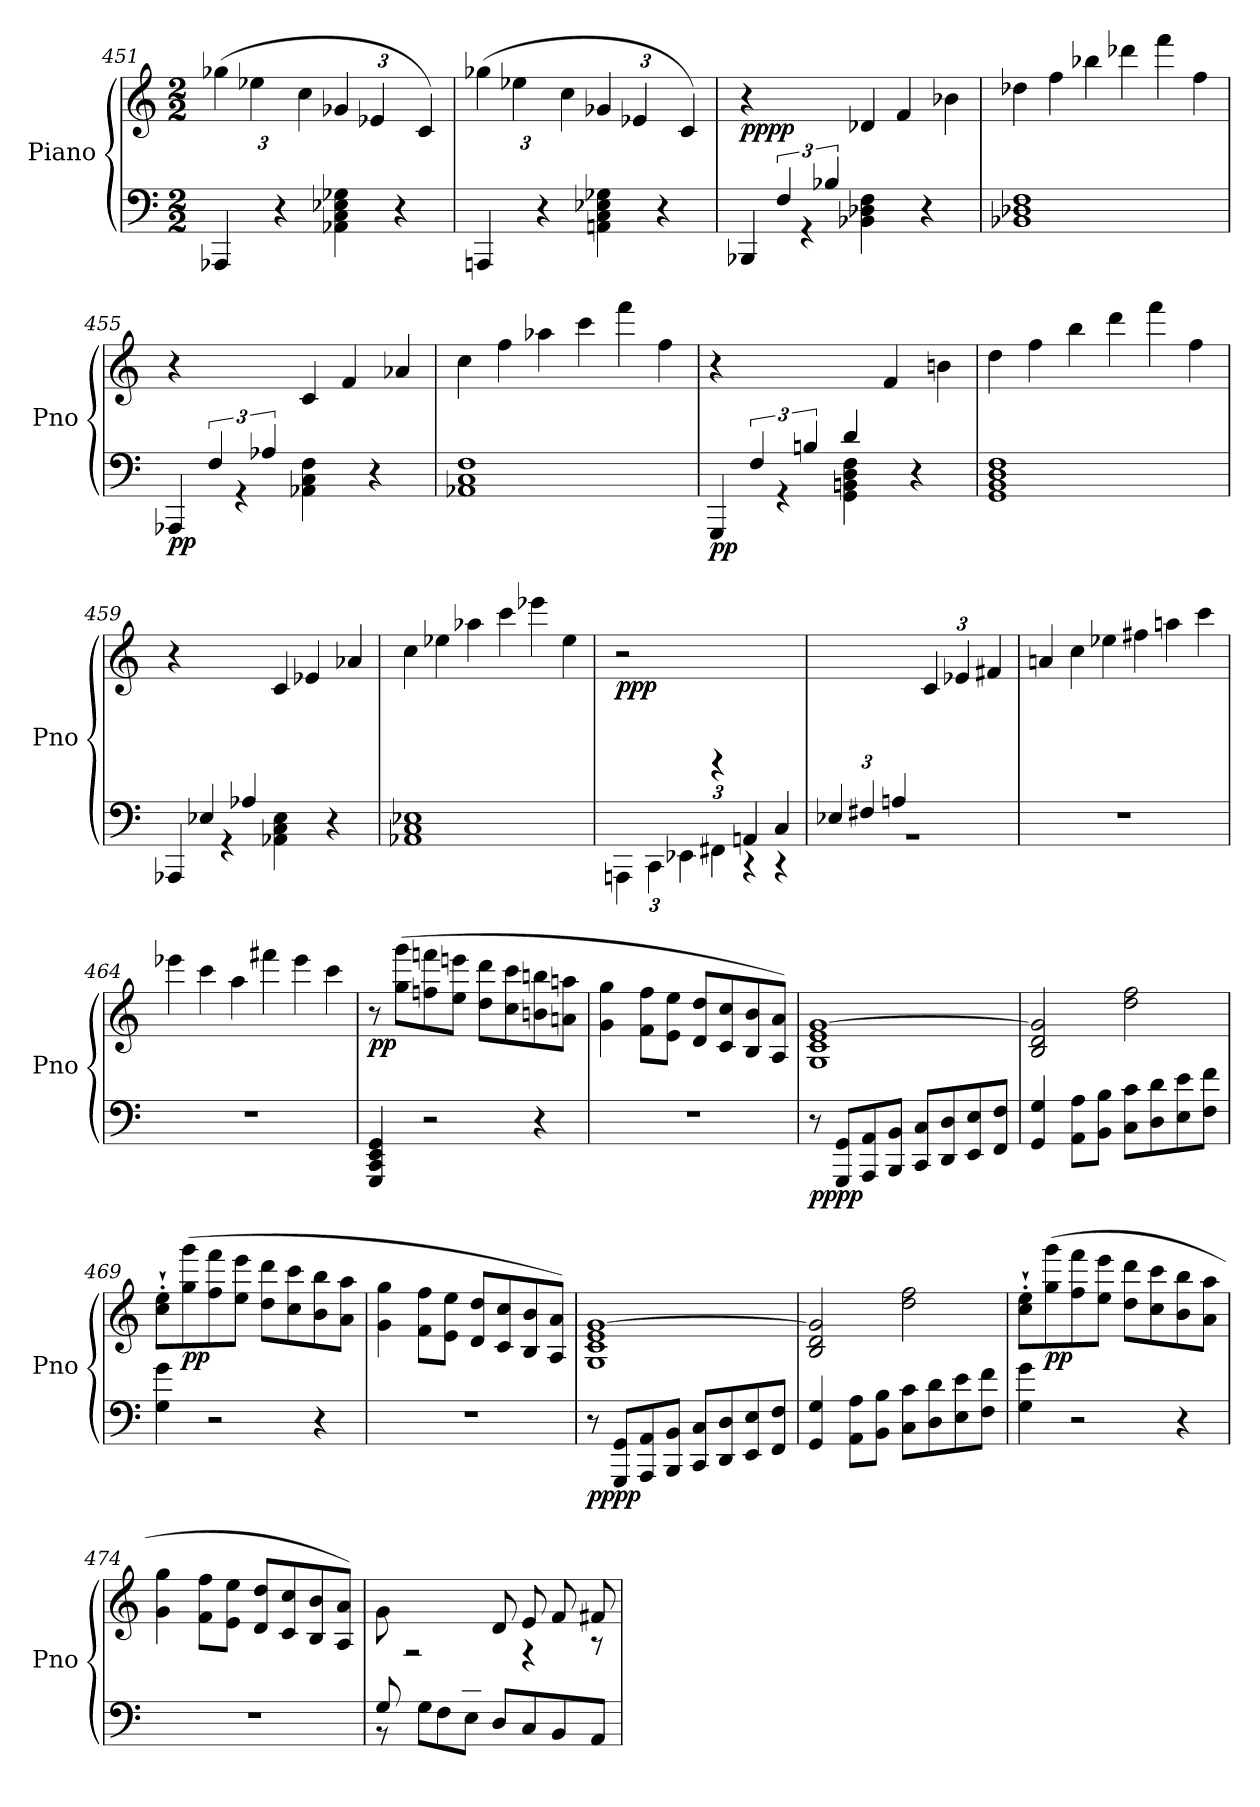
**kern	**kern	**dynam
*part1	*part1	*part1
*staff2	*staff1	*staff1/2
*I"Piano	*	*
*I'Pno	*	*
*clefF4	*clefG2	*
*k[]	*k[]	*
*M2/2	*M2/2	*
*	*Xbrackettup	*
=451	=451	=451
4AAA-X/	(>6gg-X\	.
.	6ee-X\	.
4r	.	.
.	6cc\	.
4AA-X\ 4C\ 4E-X\ 4G-X\	6g-X/	.
.	6e-X/	.
4r	.	.
.	6c/)	.
=452	=452	=452
4AAAn/	(>6gg-X\	.
.	6ee-X\	.
4r	.	.
.	6cc\	.
4AAn\ 4C\ 4E-X\ 4G-X\	6g-X/	.
.	6e-X/	.
4r	.	.
.	6c/)	.
=453	=453	=453
*^	*	*
*	*	*Xtuplet	*
!	!	!	!LO:DY:b=2
!	!	!	!LO:DY:n=1:a=2
6ryy	4BBB-X/	6r	pp pp
6F/	.	3ryy	.
.	4rGG	.	.
6B-X/	.	.	.
2ryy	4BB-X\ 4D-X\ 4F\	6d-X/	.
.	.	6f/	.
.	4r	.	.
.	.	6b-X\	.
*v	*v	*	*
!!LO:LB:g=z
=454	=454	=454
1BB-X 1D-X 1F	6dd-X\	.
.	6ff\	.
.	6bb-X\	.
.	6ddd-X\	.
.	6fff\	.
.	6ff\	.
=455	=455	=455
*^	*	*
!	!	!	!LO:DY:b=2
6ryy	4AAA-X/	6r	pp
6F/	.	3ryy	.
.	4rGG	.	.
6A-X/	.	.	.
2ryy	4AA-X\ 4C\ 4F\	6c/	.
.	.	6f/	.
.	4r	.	.
.	.	6a-X/	.
*v	*v	*	*
=456	=456	=456
1AA-X 1C 1F	6cc\	.
.	6ff\	.
.	6aa-X\	.
.	6ccc\	.
.	6fff\	.
.	6ff\	.
=457	=457	=457
*^	*	*
!	!	!	!LO:DY:b=2
6ryy	4GGG/	6r	pp
6F/	.	2ryy	.
.	4rGG	.	.
6Bn/	.	.	.
*Xtuplet	*	*	*
6d/	4GG\ 4BBn\ 4D\ 4F\	.	.
3ryy	.	6f/	.
.	4r	.	.
.	.	6bn\	.
*v	*v	*	*
=458	=458	=458
1GG 1BB 1D 1F	6dd\	.
.	6ff\	.
.	6bb\	.
.	6ddd\	.
.	6fff\	.
.	6ff\	.
!!LO:PB:g=z
=459	=459	=459
*^	*	*
6ryy	4AAA-X/	6r	.
6E-X/	.	3ryy	.
.	4rGG	.	.
6A-X/	.	.	.
2ryy	4AA-X\ 4C\ 4E-\	6c/	.
.	.	6e-X/	.
.	4r	.	.
.	.	6a-X/	.
*v	*v	*	*
=460	=460	=460
1AA-X 1C 1E-X	6cc\	.
.	6ee-X\	.
.	6aa-X\	.
.	6ccc\	.
.	6eee-X\	.
.	6ee-\	.
=461	=461	=461
*^	*	*
*	*tuplet	*	*
*	*Xbrackettup	*	*
!	!	!	!LO:DY:b
3%2ryy	6AAAn\	2r	ppp
.	6CC\	.	.
.	6EE-X\	.	.
*	*Xtuplet	*tuplet	*
.	6FF#X\	6rCC	.
6AAn/	6rCC	3ryy	.
6C/	6rCC	.	.
=462	=462	=462	=462
*tuplet	*	*	*
6E-X/	1r	2ryy	.
6F#X/	.	.	.
6An/	.	.	.
2ryy	.	6c/	.
.	.	6e-X/	.
.	.	6f#X/	.
*v	*v	*	*
!!LO:LB:g=z
=463	=463	=463
*	*Xtuplet	*
1r	6an/	.
.	6cc\	.
.	6ee-X\	.
.	6ff#X\	.
.	6aan\	.
.	6ccc\	.
=464	=464	=464
1r	6eee-X\	.
.	6ccc\	.
.	6aa\	.
.	6fff#X\	.
.	6eee-\	.
.	6ccc\	.
=465	=465	=465
!	!	!LO:DY:b
4GGG/ 4CC/ 4EE/ 4GG/	8r	pp
.	(>8gg\ 8ggg\L	.
2r	8ffn\ 8fffn\	.
.	8ee\ 8eeen\J	.
.	8dd\ 8ddd\L	.
.	8cc\ 8ccc\	.
4r	8bn\ 8bbn\	.
.	8an\ 8aan\J	.
=466	=466	=466
1r	4g\ 4gg\	.
.	8f\ 8ff\L	.
.	8e\ 8ee\J	.
.	8d/ 8dd/L	.
.	8c/ 8cc/	.
.	8B/ 8b/	.
.	8A/ 8a/J)	.
!!LO:LB:g=z
=467	=467	=467
!	!	!LO:DY:b=2
!	!	!LO:DY:n=1:b
8r	1G 1c 1e [1g	pp pp
8GGG/ 8GG/L	.	.
8AAA/ 8AA/	.	.
8BBB/ 8BB/J	.	.
8CC/ 8C/L	.	.
8DD/ 8D/	.	.
8EE/ 8E/	.	.
8FF/ 8F/J	.	.
=468	=468	=468
4GG/ 4G/	2B/ 2d/ 2g/]	.
8AA\ 8A\L	.	.
8BB\ 8B\J	.	.
8C\ 8c\L	2dd\ 2ff\	.
8D\ 8d\	.	.
8E\ 8e\	.	.
8F\ 8f\J	.	.
=469	=469	=469
4G\ 4g\	8cc\'` 8ee\'`L	.
!	!	!LO:DY:b
.	(>8gg\ 8ggg\	pp
2r	8ff\ 8fff\	.
.	8ee\ 8eee\J	.
.	8dd\ 8ddd\L	.
.	8cc\ 8ccc\	.
4r	8b\ 8bb\	.
.	8a\ 8aa\J	.
=470	=470	=470
1r	4g\ 4gg\	.
.	8f\ 8ff\L	.
.	8e\ 8ee\J	.
.	8d/ 8dd/L	.
.	8c/ 8cc/	.
.	8B/ 8b/	.
.	8A/ 8a/J)	.
!!LO:LB:g=z
=471	=471	=471
!	!	!LO:DY:b=2
!	!	!LO:DY:n=1:b
8r	1G 1c 1e [1g	pp pp
8GGG/ 8GG/L	.	.
8AAA/ 8AA/	.	.
8BBB/ 8BB/J	.	.
8CC/ 8C/L	.	.
8DD/ 8D/	.	.
8EE/ 8E/	.	.
8FF/ 8F/J	.	.
=472	=472	=472
4GG/ 4G/	2B/ 2d/ 2g/]	.
8AA\ 8A\L	.	.
8BB\ 8B\J	.	.
8C\ 8c\L	2dd\ 2ff\	.
8D\ 8d\	.	.
8E\ 8e\	.	.
8F\ 8f\J	.	.
=473	=473	=473
4G\ 4g\	8cc\'` 8ee\'`L	.
!	!	!LO:DY:b
.	(>8gg\ 8ggg\	pp
2r	8ff\ 8fff\	.
.	8ee\ 8eee\J	.
.	8dd\ 8ddd\L	.
.	8cc\ 8ccc\	.
4r	8b\ 8bb\	.
.	8a\ 8aa\J	.
=474	=474	=474
1r	4g\ 4gg\	.
.	8f\ 8ff\L	.
.	8e\ 8ee\J	.
.	8d/ 8dd/L	.
.	8c/ 8cc/	.
.	8B/ 8b/	.
.	8A/ 8a/J)	.
!!LO:LB:g=z
=475	=475	=475
*^	*^	*
*	*^	*	*	*
!	!	!	!	!	!LO:DY:b
8ryy	8G/	8r	8g\L	8ryy	other-dynamics
8A/	2..ryy	8G\L	4.ryy	2r	.
8B/	.	8F\	.	.	.
8c/J	.	8E\J	.	.	.
2ryy	.	8D/L	8d/L	.	.
.	.	8C/	8e/	4r	.
.	.	8BB/	8f/	.	.
.	.	8AA/J	8f#X/J	8r	.
*v	*v	*v	*	*	*
*	*v	*v	*
=	=	=
*-	*-	*-
